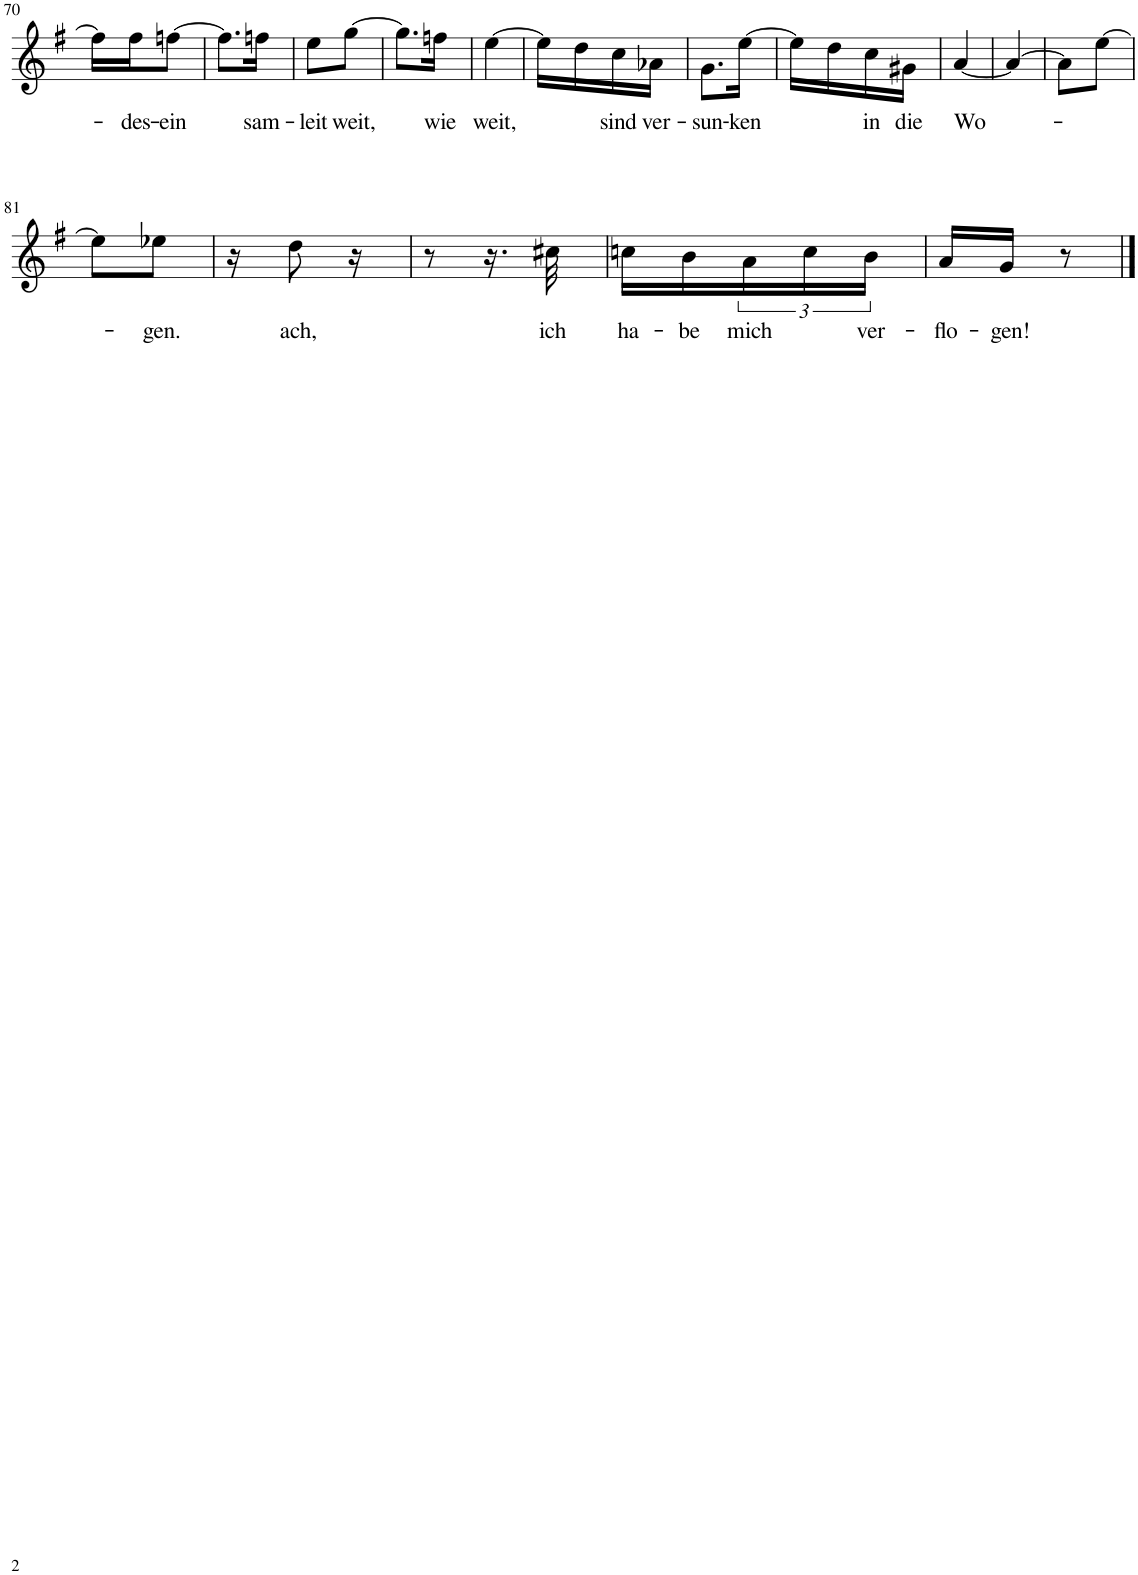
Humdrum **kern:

**kern	**text
*part1	*part1
*staff1	*staff1
*I"Piano	*
*I'Pno	*
!!LO:PB:g=z
*clefG2	*
*k[f#]	*
*M4/16	*
=70	=70
16ff#\LL]	.
!	!LO:LY:b
16ff#\J	-des-
!	!LO:LY:b
[8ffn\J	-ein
=71	=71
8.ff\L]	.
!	!LO:LY:b
16ffn\Jk	-sam-
=72	=72
!	!LO:LY:b
8ee\L	-leit
!	!LO:LY:b
[8gg\J	weit,
=73	=73
8.gg\L]	.
!	!LO:LY:b
16ffn\Jk	wie
=74	=74
!	!LO:LY:b
[4ee\	weit,
=75	=75
16ee\LL]	.
16dd\	.
!	!LO:LY:b
16cc\	sind
!	!LO:LY:b
16a-X\JJ	ver-
=76	=76
!	!LO:LY:b
8.g\L	-sun-
!	!LO:LY:b
[16ee\Jk	-ken
=77	=77
16ee\LL]	.
16dd\	.
!	!LO:LY:b
16cc\	in
!	!LO:LY:b
16g#X\JJ	die
=78	=78
!	!LO:LY:b
[4a/	Wo-
=79	=79
4a/_	.
=80	=80
8a\L]	.
[8ee\J	.
!!LO:LB:g=z
=81	=81
8ee\L]	.
!	!LO:LY:b
8ee-X\J	-gen.
=82	=82
16r	.
!	!LO:LY:b
8dd\	ach,
16r	.
=83	=83
8r	.
16.r	.
!	!LO:LY:b
32cc#X\	ich
=84	=84
!	!LO:LY:b
16ccn\LL	ha-
!	!LO:LY:b
16b\	-be
!	!LO:LY:b
24a\	mich
24cc\	.
!	!LO:LY:b
24b\JJ	ver-
=85	=85
!	!LO:LY:b
16a/LL	-flo-
!	!LO:LY:b
16g/JJ	-gen!
8r	.
==	==
*-	*-
